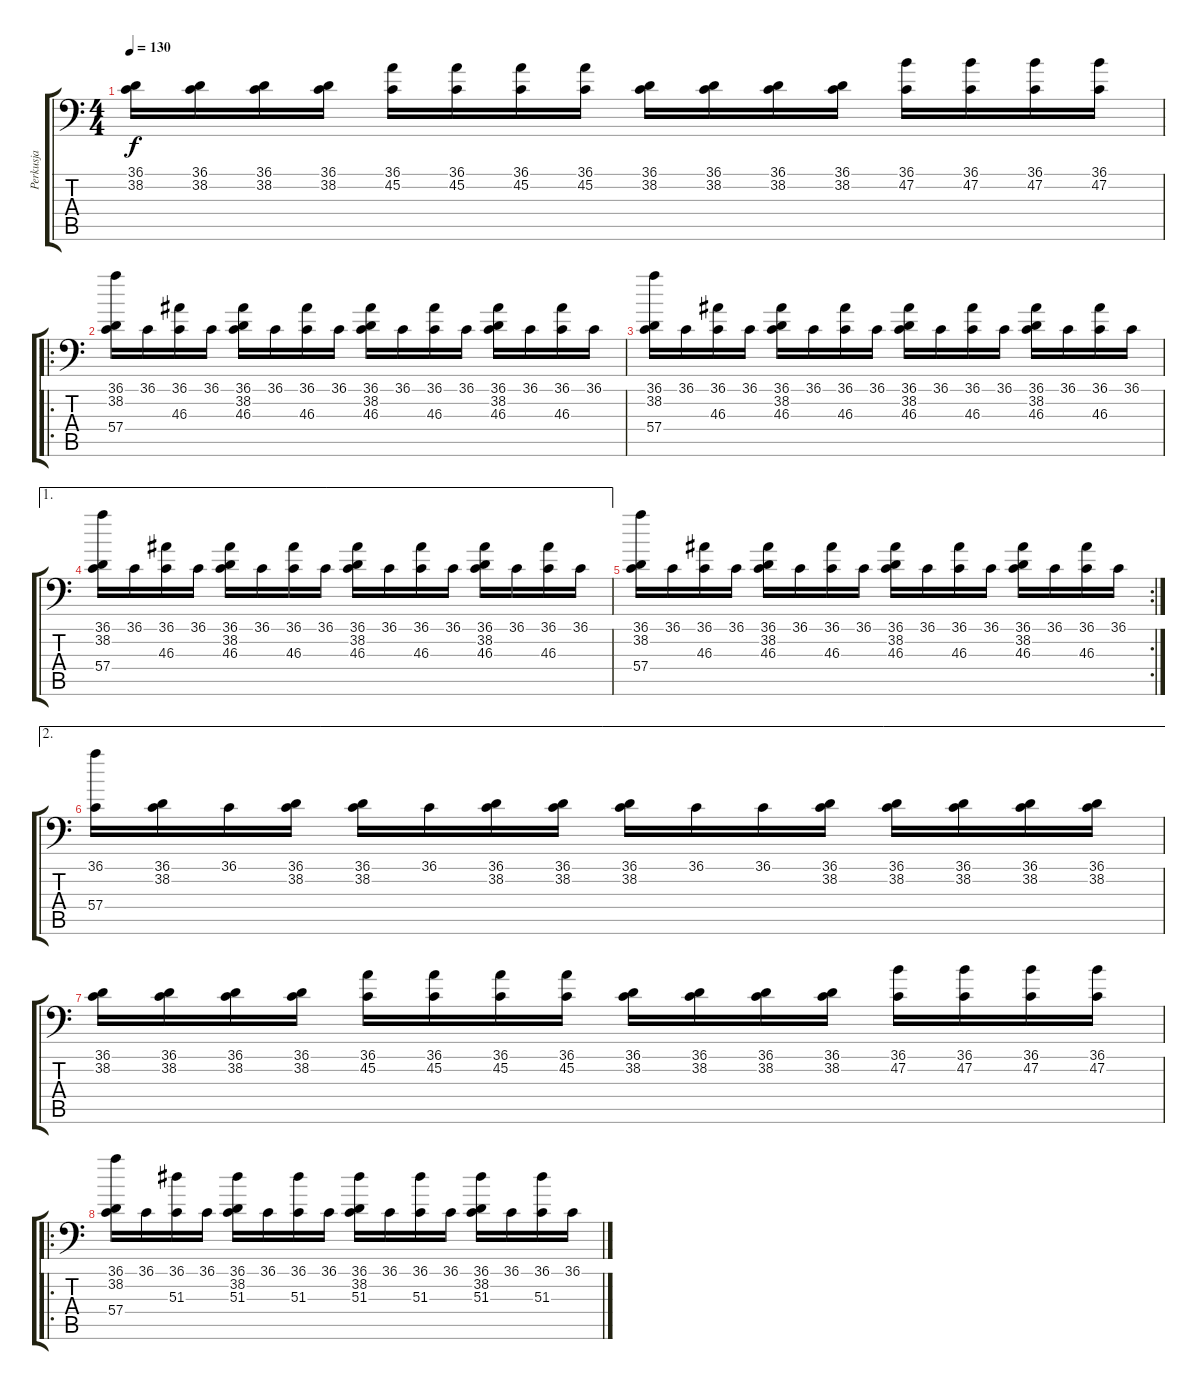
\track ("Perkusja" "Perkusja") {instrument acousticgrandpiano}
\staff {score tabs}
\tuning (C-1 C-1 C-1 C-1 C-1 C-1) {hide}
\ts (4 4)
\tempo 130
\clef f4
\ks c
(36.1 38.2).16{dy f} (36.1 38.2).16 (36.1 38.2).16 (36.1 38.2).16 (36.1 45.2).16 (36.1 45.2).16 (36.1 45.2).16 (36.1 45.2).16 (36.1 38.2).16 (36.1 38.2).16 (36.1 38.2).16 (36.1 38.2).16 (36.1 47.2).16 (36.1 47.2).16 (36.1 47.2).16 (36.1 47.2).16 |
\ro
(36.1 38.2 57.4).16 36.1.16 (36.1 46.3).16 36.1.16 (36.1 38.2 46.3).16 36.1.16 (36.1 46.3).16 36.1.16 (36.1 38.2 46.3).16 36.1.16 (36.1 46.3).16 36.1.16 (36.1 38.2 46.3).16 36.1.16 (36.1 46.3).16 36.1.16 |
(36.1 38.2 57.4).16 36.1.16 (36.1 46.3).16 36.1.16 (36.1 38.2 46.3).16 36.1.16 (36.1 46.3).16 36.1.16 (36.1 38.2 46.3).16 36.1.16 (36.1 46.3).16 36.1.16 (36.1 38.2 46.3).16 36.1.16 (36.1 46.3).16 36.1.16 |
\ae 1
(36.1 38.2 57.4).16 36.1.16 (36.1 46.3).16 36.1.16 (36.1 38.2 46.3).16 36.1.16 (36.1 46.3).16 36.1.16 (36.1 38.2 46.3).16 36.1.16 (36.1 46.3).16 36.1.16 (36.1 38.2 46.3).16 36.1.16 (36.1 46.3).16 36.1.16 |
\rc 2
(36.1 38.2 57.4).16 36.1.16 (36.1 46.3).16 36.1.16 (36.1 38.2 46.3).16 36.1.16 (36.1 46.3).16 36.1.16 (36.1 38.2 46.3).16 36.1.16 (36.1 46.3).16 36.1.16 (36.1 38.2 46.3).16 36.1.16 (36.1 46.3).16 36.1.16 |
\ae 2
(36.1 57.4).16 (36.1 38.2).16 36.1.16 (36.1 38.2).16 (36.1 38.2).16 36.1.16 (36.1 38.2).16 (36.1 38.2).16 (36.1 38.2).16 36.1.16 36.1.16 (36.1 38.2).16 (36.1 38.2).16 (36.1 38.2).16 (36.1 38.2).16 (36.1 38.2).16 |
(36.1 38.2).16 (36.1 38.2).16 (36.1 38.2).16 (36.1 38.2).16 (36.1 45.2).16 (36.1 45.2).16 (36.1 45.2).16 (36.1 45.2).16 (36.1 38.2).16 (36.1 38.2).16 (36.1 38.2).16 (36.1 38.2).16 (36.1 47.2).16 (36.1 47.2).16 (36.1 47.2).16 (36.1 47.2).16 |
\ro
(36.1 38.2 57.4).16 36.1.16 (36.1 51.3).16 36.1.16 (36.1 38.2 51.3).16 36.1.16 (36.1 51.3).16 36.1.16 (36.1 38.2 51.3).16 36.1.16 (36.1 51.3).16 36.1.16 (36.1 38.2 51.3).16 36.1.16 (36.1 51.3).16 36.1.16
